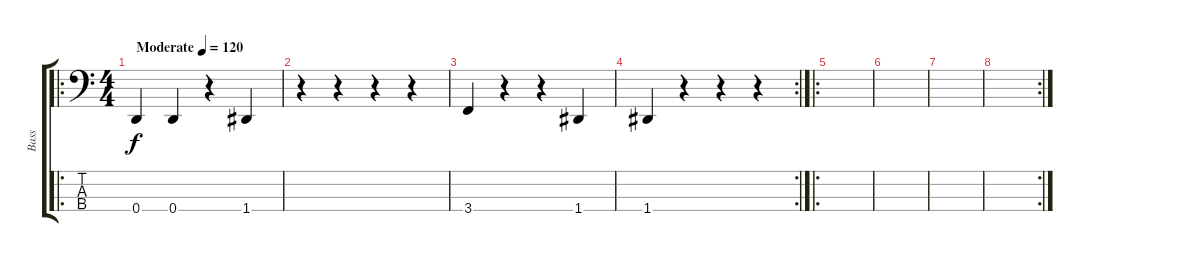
\track ("Bass" "Bass") {instrument electricbassfinger}
\staff {score tabs}
\tuning (G2 D2 A1 D1) {hide}
\ro
\ts (4 4)
\tempo (120 "Moderate")
\clef f4
\ks c
0.4.4{dy f instrument electricbassfinger} 0.4.4 r.4 1.4.4 |
r.4 r.4 r.4 r.4 |
3.4.4 r.4 r.4 1.4.4 |
\rc 2
1.4.4 r.4 r.4 r.4 |
\ro
|
|
|
\rc 2
